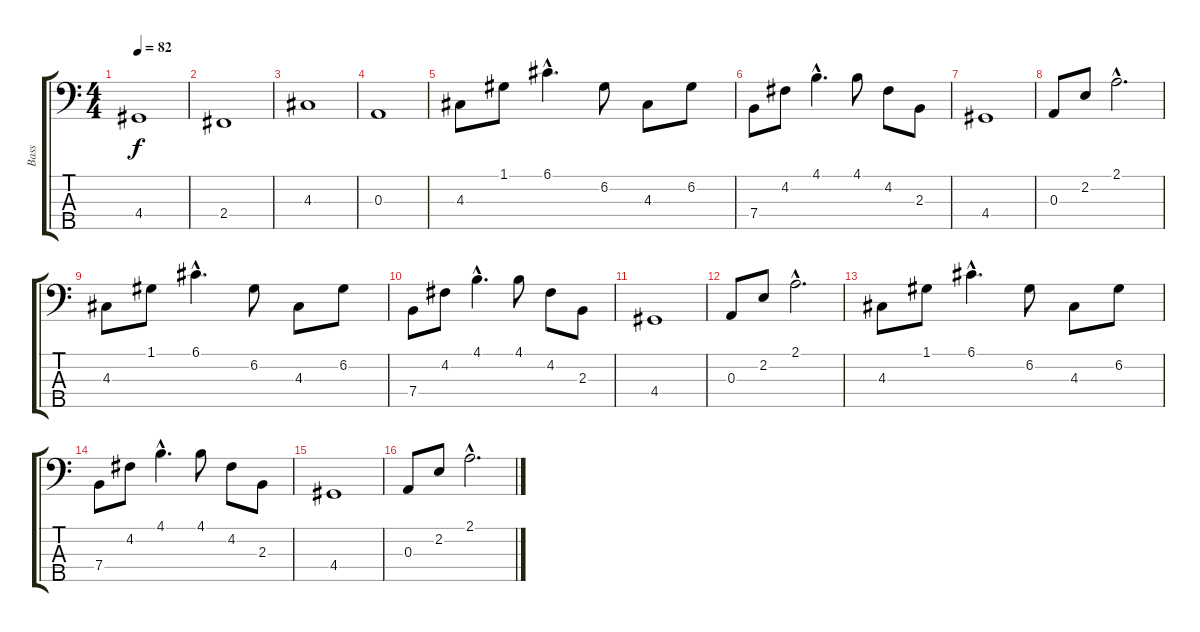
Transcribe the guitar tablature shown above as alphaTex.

\track ("Bass" "Bass") {instrument fretlessbass}
\staff {score tabs}
\tuning (G2 D2 A1 E1 B0) {hide}
\ts (4 4)
\tempo 82
\clef f4
\ks c
4.4.1{dy f} |
2.4.1 |
4.3.1 |
0.3.1 |
4.3.8{volume 5} 1.1.8 6.1{hac}.4{d} 6.2.8 4.3.8 6.2.8 |
7.4.8 4.2.8 4.1{hac}.4{d} 4.1.8 4.2.8 2.3.8 |
4.4.1 |
0.3.8 2.2.8 2.1{hac}.2{d} |
4.3.8 1.1.8 6.1{hac}.4{d} 6.2.8 4.3.8 6.2.8 |
7.4.8 4.2.8 4.1{hac}.4{d} 4.1.8 4.2.8 2.3.8 |
4.4.1 |
0.3.8 2.2.8 2.1{hac}.2{d} |
4.3.8 1.1.8 6.1{hac}.4{d} 6.2.8 4.3.8 6.2.8 |
7.4.8 4.2.8 4.1{hac}.4{d} 4.1.8 4.2.8 2.3.8 |
4.4.1 |
0.3.8 2.2.8 2.1{hac}.2{d}
